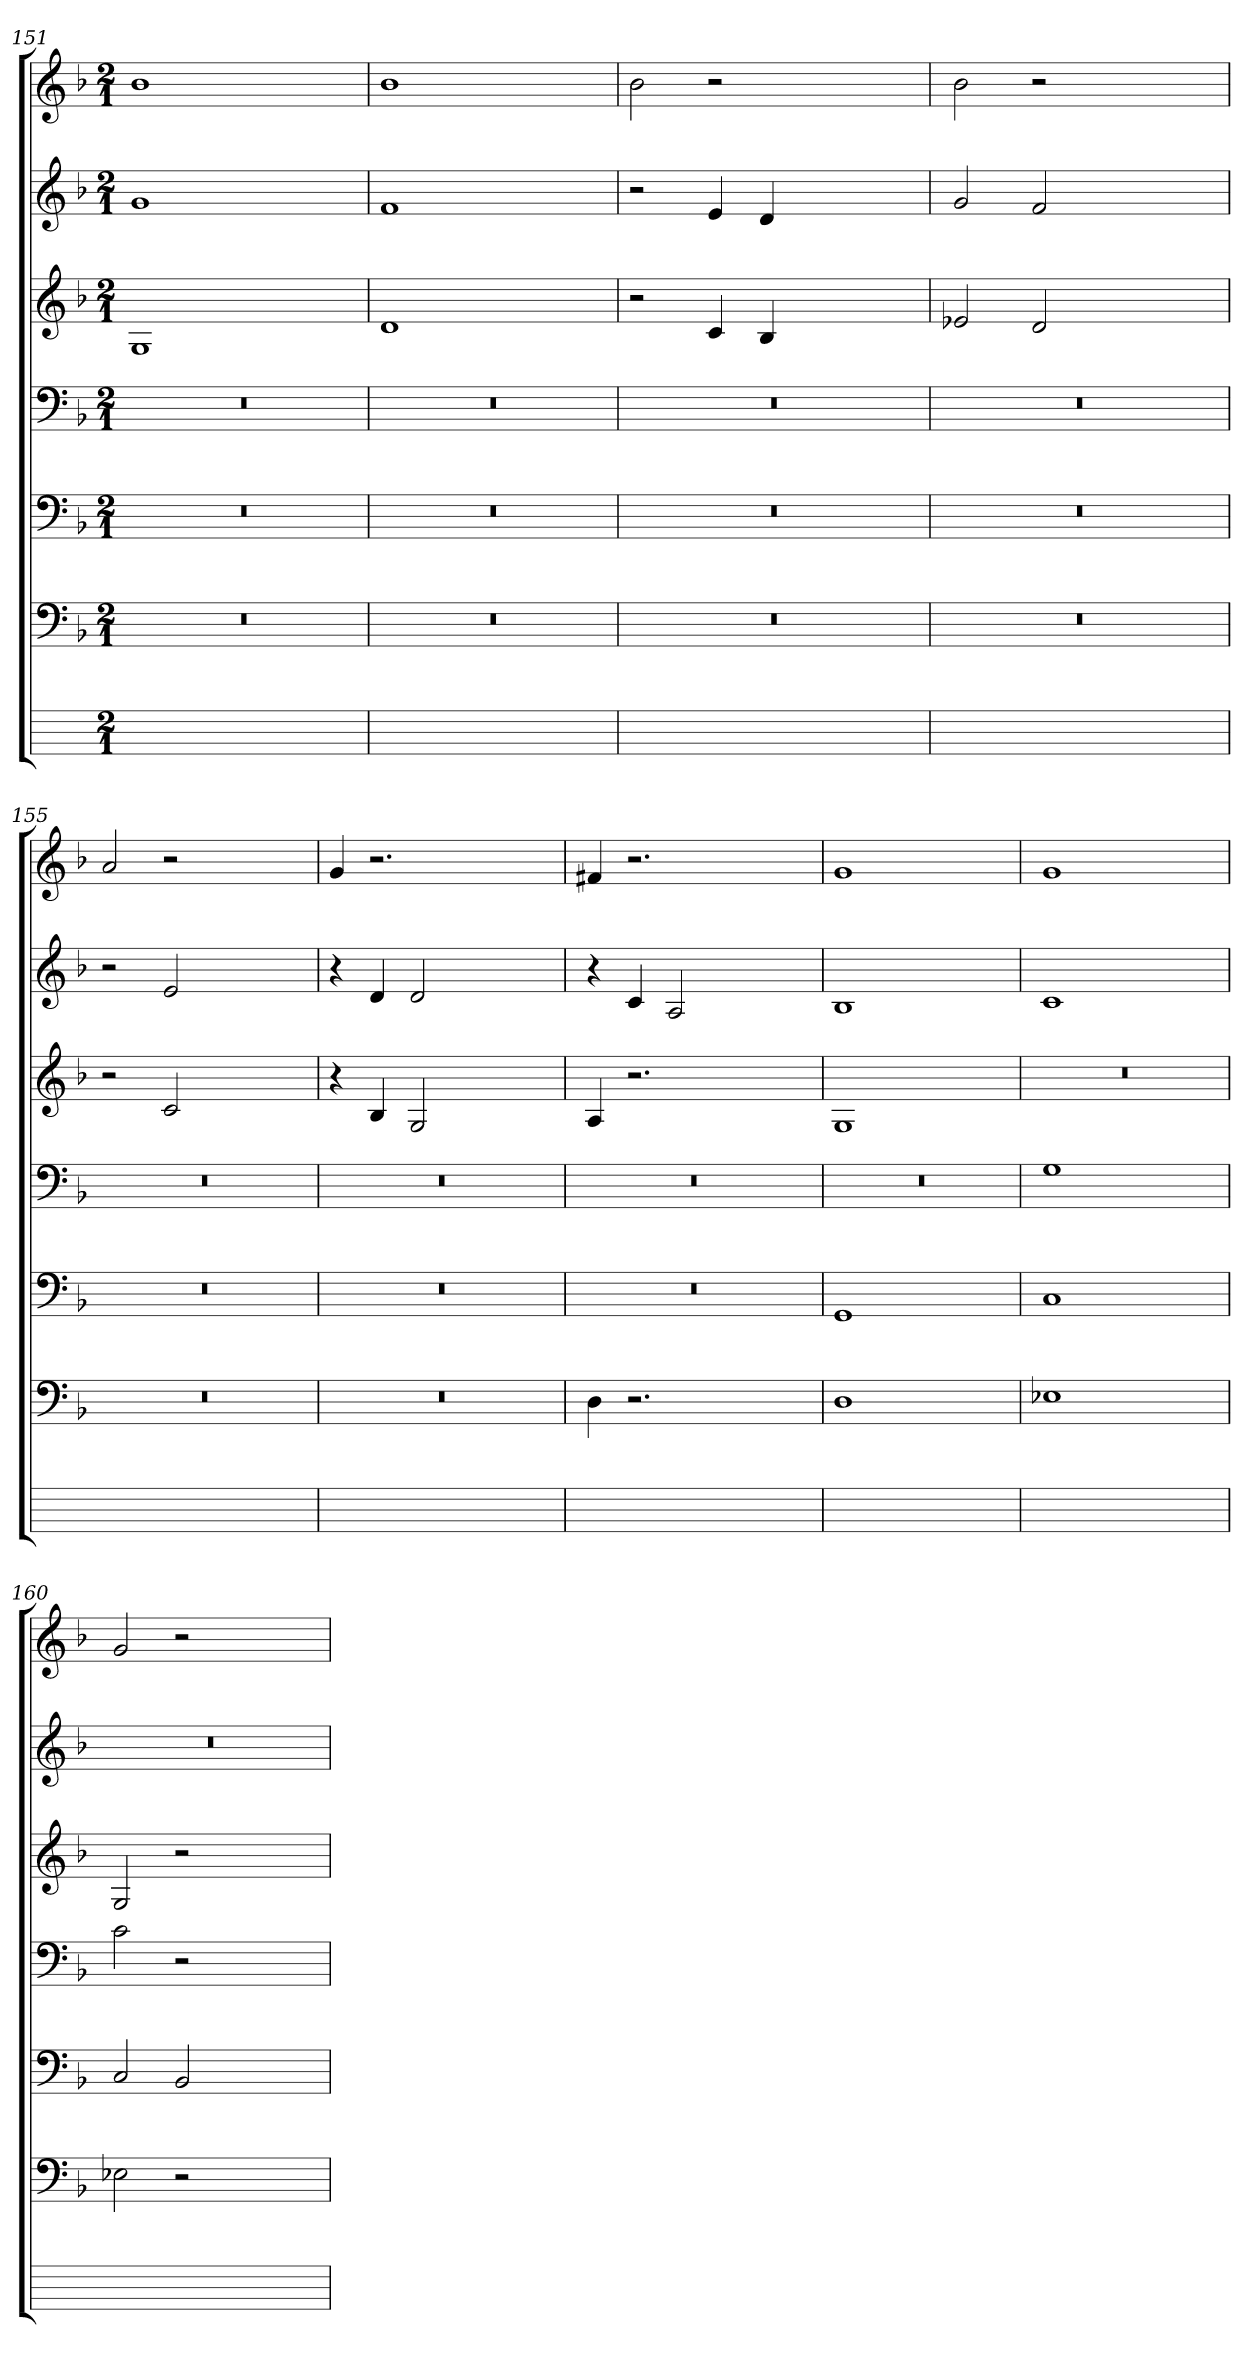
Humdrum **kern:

**kern	**kern	**kern	**kern	**kern	**kern	**kern
*part7	*part6	*part5	*part4	*part3	*part2	*part1
*staff7	*staff6	*staff5	*staff4	*staff3	*staff2	*staff1
*	*clefF4	*clefF4	*clefF4	*clefG2	*clefG2	*clefG2
*	*k[b-]	*k[b-]	*k[b-]	*k[b-]	*k[b-]	*k[b-]
*	*F:	*F:	*F:	*F:	*F:	*F:
*M2/1	*M2/1	*M2/1	*M2/1	*M2/1	*M2/1	*M2/1
=151	=151	=151	=151	=151	=151	=151
0ryy	0r	0r	0r	1G	1g	1b-
.	.	.	.	1ryy	1ryy	1ryy
=152	=152	=152	=152	=152	=152	=152
0ryy	0r	0r	0r	1d	1f	1b-
.	.	.	.	1ryy	1ryy	1ryy
=153	=153	=153	=153	=153	=153	=153
0ryy	0r	0r	0r	2r	2r	2b-i
.	.	.	.	4c	4e	2r
.	.	.	.	4B-	4d	.
.	.	.	.	1ryy	1ryy	1ryy
=154	=154	=154	=154	=154	=154	=154
0ryy	0r	0r	0r	2e-X	2g	2b-
.	.	.	.	2d	2f	2r
.	.	.	.	1ryy	1ryy	1ryy
=155	=155	=155	=155	=155	=155	=155
0ryy	0r	0r	0r	2r	2r	2a
.	.	.	.	2c	2e	2r
.	.	.	.	1ryy	1ryy	1ryy
=156	=156	=156	=156	=156	=156	=156
0ryy	0r	0r	0r	4r	4r	4g
.	.	.	.	4B-	4d	2.r
.	.	.	.	2G	2d	.
.	.	.	.	1ryy	1ryy	1ryy
=157	=157	=157	=157	=157	=157	=157
0ryy	4D	0r	0r	4A	4r	4f#X
.	2.r	.	.	2.r	4c	2.r
.	.	.	.	.	2A	.
.	1ryy	.	.	1ryy	1ryy	1ryy
=158	=158	=158	=158	=158	=158	=158
0ryy	1Di	1GG	0r	1G	1B-	1g
.	1ryy	1ryy	.	1ryy	1ryy	1ryy
=159	=159	=159	=159	=159	=159	=159
0ryy	1E-Xj	1C	1Gi	0r	1c	1gi
.	1ryy	1ryy	1ryy	.	1ryy	1ryy
=160	=160	=160	=160	=160	=160	=160
0ryy	2E-XZ	2Ci	2c	2Gi	0r	2g
.	2r	2BB-	2r	2r	.	2r
.	1ryy	1ryy	1ryy	1ryy	.	1ryy
=	=	=	=	=	=	=
*-	*-	*-	*-	*-	*-	*-
